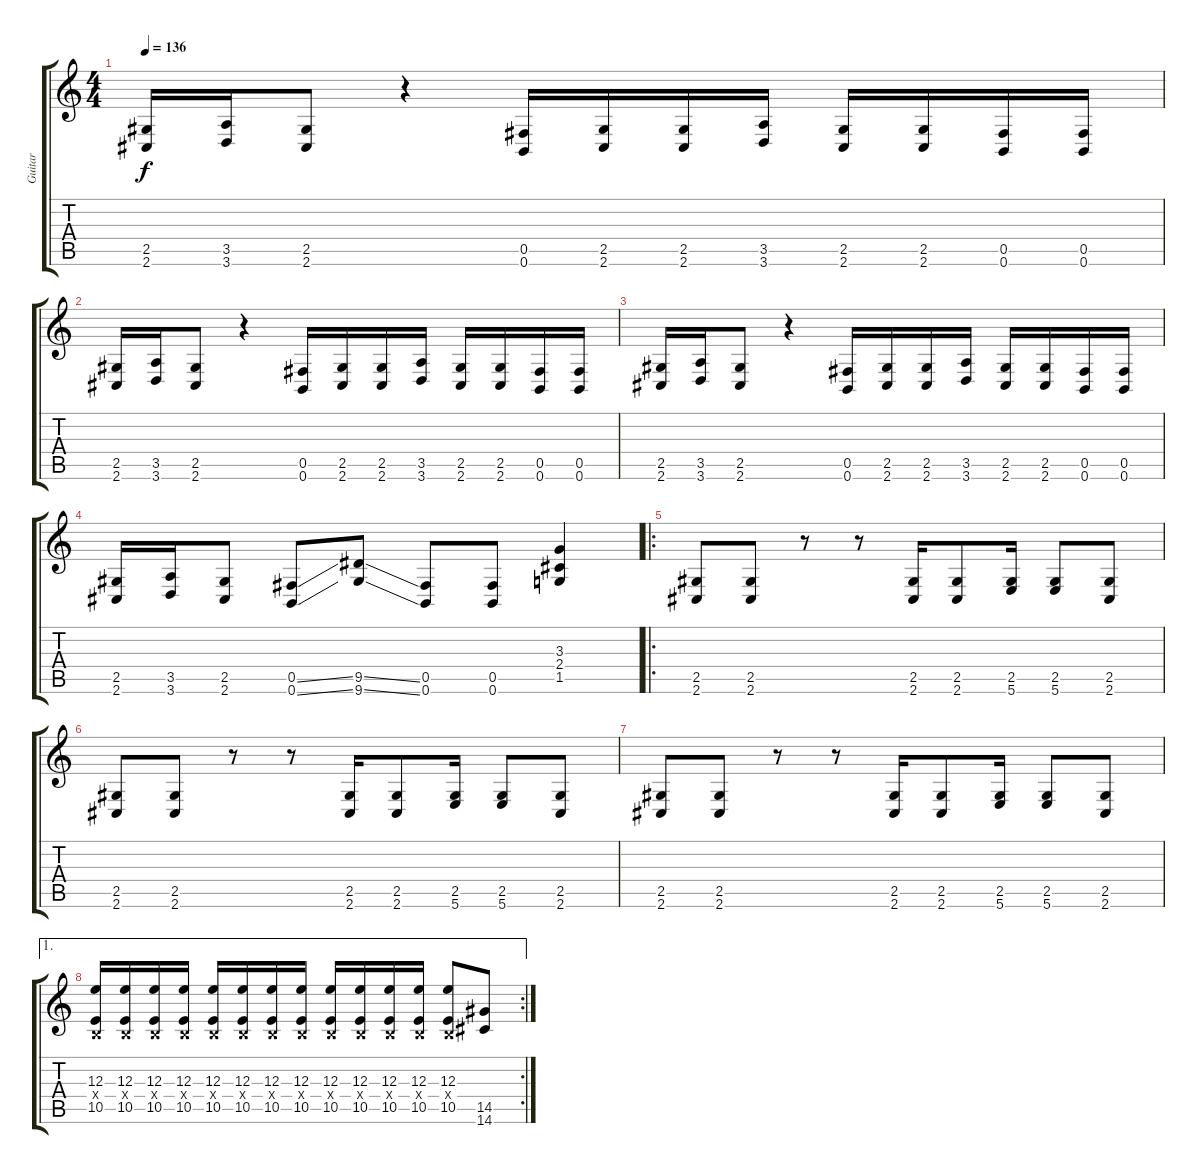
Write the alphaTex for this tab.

\track ("Guitar" "Guitar") {instrument overdrivenguitar}
\staff {score tabs}
\tuning (Db4 Ab3 E3 B2 Gb2 B1) {hide}
\ts (4 4)
\tempo 136
\clef g2
\ks c
(2.5 2.6).16{dy f} (3.5 3.6).16 (2.5 2.6).8 r.4 (0.5 0.6).16 (2.5 2.6).16 (2.5 2.6).16 (3.5 3.6).16 (2.5 2.6).16 (2.5 2.6).16 (0.5 0.6).16 (0.5 0.6).16 |
(2.5 2.6).16 (3.5 3.6).16 (2.5 2.6).8 r.4 (0.5 0.6).16 (2.5 2.6).16 (2.5 2.6).16 (3.5 3.6).16 (2.5 2.6).16 (2.5 2.6).16 (0.5 0.6).16 (0.5 0.6).16 |
(2.5 2.6).16 (3.5 3.6).16 (2.5 2.6).8 r.4 (0.5 0.6).16 (2.5 2.6).16 (2.5 2.6).16 (3.5 3.6).16 (2.5 2.6).16 (2.5 2.6).16 (0.5 0.6).16 (0.5 0.6).16 |
(2.5 2.6).16 (3.5 3.6).16 (2.5 2.6).8 (0.5{ss} 0.6{ss}).8 (9.5{ss} 9.6{ss}).8 (0.5 0.6).8 (0.5 0.6).8 (3.3 2.4 1.5).4 |
\ro
(2.5 2.6).8 (2.5 2.6).8 r.8 r.8 (2.5 2.6).16 (2.5 2.6).8 (2.5 5.6).16 (2.5 5.6).8 (2.5 2.6).8 |
(2.5 2.6).8 (2.5 2.6).8 r.8 r.8 (2.5 2.6).16 (2.5 2.6).8 (2.5 5.6).16 (2.5 5.6).8 (2.5 2.6).8 |
(2.5 2.6).8 (2.5 2.6).8 r.8 r.8 (2.5 2.6).16 (2.5 2.6).8 (2.5 5.6).16 (2.5 5.6).8 (2.5 2.6).8 |
\ae 1
\rc 2
(12.3 0.4{x} 10.5).16 (12.3 0.4{x} 10.5).16 (12.3 0.4{x} 10.5).16 (12.3 0.4{x} 10.5).16 (12.3 0.4{x} 10.5).16 (12.3 0.4{x} 10.5).16 (12.3 0.4{x} 10.5).16 (12.3 0.4{x} 10.5).16 (12.3 0.4{x} 10.5).16 (12.3 0.4{x} 10.5).16 (12.3 0.4{x} 10.5).16 (12.3 0.4{x} 10.5).16 (12.3 0.4{x} 10.5).8 (14.5{ss} 14.6).8
